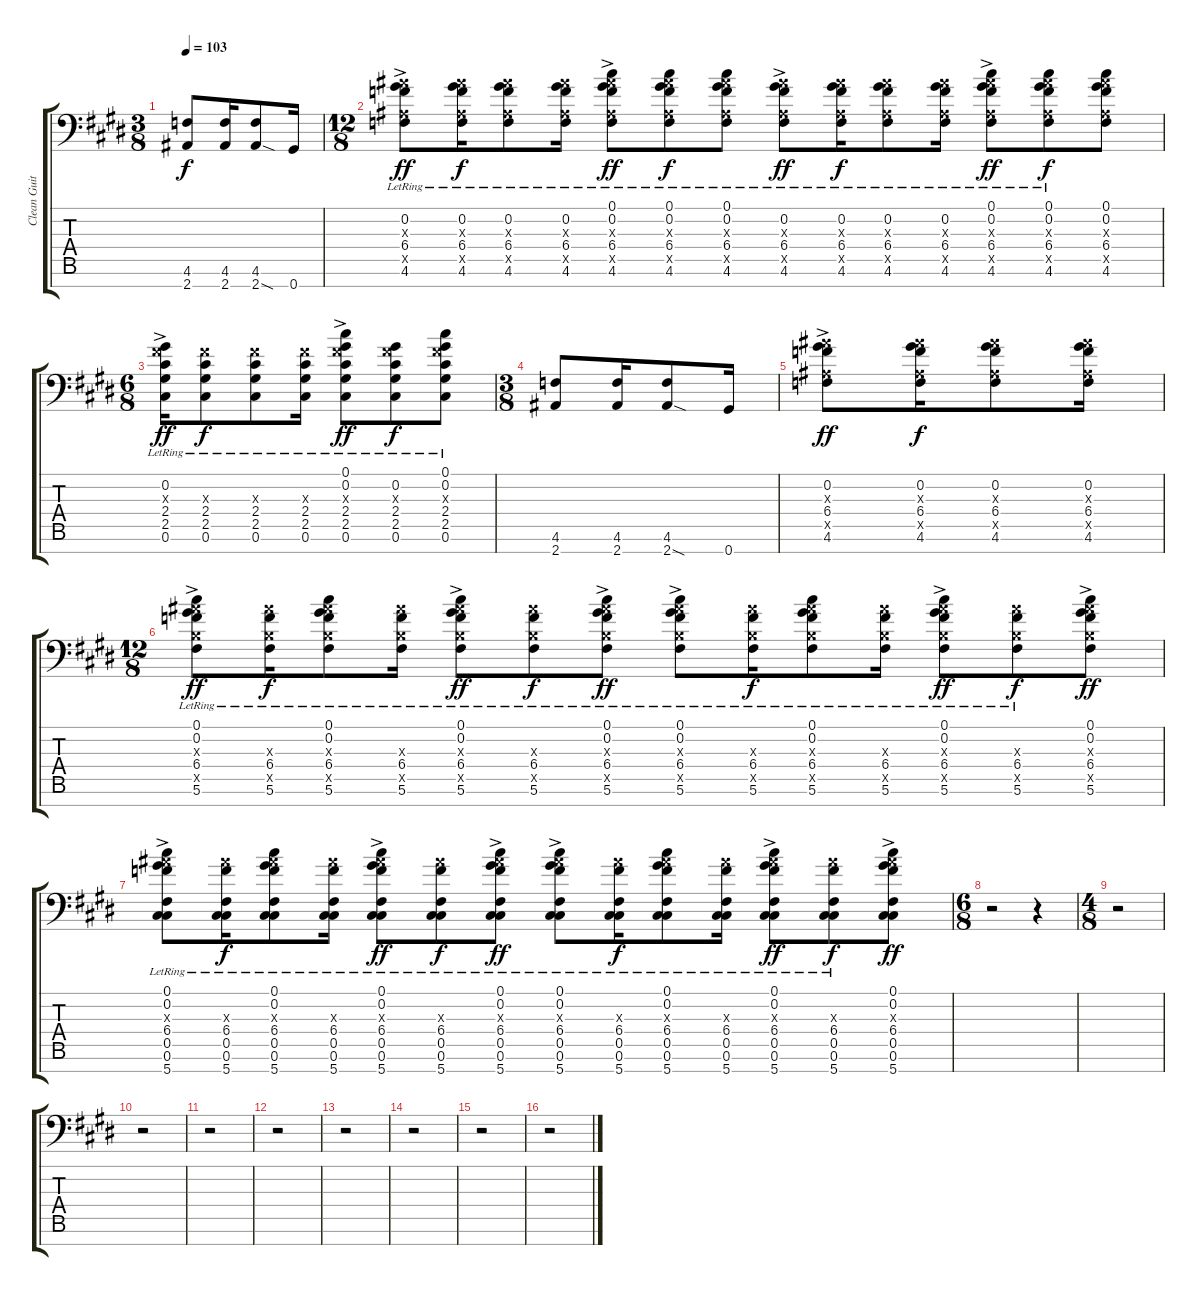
\track ("Clean Guitar I" "Clean Guit") {instrument electricguitarclean}
\staff {score tabs}
\tuning (Db4 Ab3 E3 B2 Gb2 Db2 Ab1) {hide}
\ts (3 8)
\tempo 103
\clef f4
\ks c#minor
(4.6 2.7).8{dy f} (4.6 2.7).16 (4.6 2.7{sod}).8 0.7.16 |
\ts (12 8)
(0.2{ac lr} 6.3{ac x} 6.4{ac lr} 4.5{ac x} 4.6{ac lr}).8{dy ff} (0.2{lr} 6.3{x} 6.4{lr} 4.5{x} 4.6{lr}).16{dy f} (0.2{lr} 6.3{x} 6.4{lr} 4.5{x} 4.6{lr}).8 (0.2{lr} 6.3{x} 6.4{lr} 4.5{x} 4.6{lr}).16 (0.1{ac lr} 0.2{ac lr} 6.3{ac x} 6.4{ac lr} 4.5{ac x} 4.6{ac lr}).8{dy ff} (0.1{lr} 0.2{lr} 6.3{x} 6.4{lr} 4.5{x} 4.6{lr}).8{dy f} (0.1{lr} 0.2{lr} 6.3{x} 6.4{lr} 4.5{x} 4.6{lr}).8 (0.2{ac lr} 6.3{ac x} 6.4{ac lr} 4.5{ac x} 4.6{ac lr}).8{dy ff} (0.2{lr} 6.3{x} 6.4{lr} 4.5{x} 4.6{lr}).16{dy f} (0.2{lr} 6.3{x} 6.4{lr} 4.5{x} 4.6{lr}).8 (0.2{lr} 6.3{x} 6.4{lr} 4.5{x} 4.6{lr}).16 (0.1{ac lr} 0.2{ac lr} 6.3{ac x} 6.4{ac lr} 4.5{ac x} 4.6{ac lr}).8{dy ff} (0.1{lr} 0.2{lr} 6.3{x} 6.4{lr} 4.5{x} 4.6{lr}).8{dy f} (0.1 0.2 6.3{x} 6.4 4.5{x} 4.6).8 |
\ts (6 8)
\ks e
(0.2{ac lr} 2.3{ac x} 2.4{ac lr} 2.5{ac lr} 0.6{ac lr}).16{dy ff} (2.3{x} 2.4{lr} 2.5{lr} 0.6{lr}).8{dy f} (2.3{x} 2.4{lr} 2.5{lr} 0.6{lr}).8 (2.3{x} 2.4{lr} 2.5{lr} 0.6{lr}).16 (0.1{ac lr} 0.2{ac lr} 2.3{ac x} 2.4{ac lr} 2.5{ac lr} 0.6{ac lr}).8{dy ff} (0.2{lr} 2.3{x} 2.4{lr} 2.5{lr} 0.6{lr}).8{dy f} (0.1{lr} 0.2{lr} 2.3{x} 2.4{lr} 2.5{lr} 0.6{lr}).8 |
\ts (3 8)
\ks c#minor
(4.6 2.7).8 (4.6 2.7).16 (4.6 2.7{sod}).8 0.7.16 |
(0.2{ac} 6.3{ac x} 6.4{ac} 4.5{ac x} 4.6{ac}).8{dy ff} (0.2 6.3{x} 6.4 4.5{x} 4.6).16{dy f} (0.2 6.3{x} 6.4 4.5{x} 4.6).8 (0.2 6.3{x} 6.4 4.5{x} 4.6).16 |
\ts (12 8)
(0.1{ac lr} 0.2{ac lr} 6.3{ac x} 6.4{ac lr} 5.5{ac x} 5.6{ac lr}).8{dy ff} (6.3{x} 6.4{lr} 5.5{x} 5.6{lr}).16{dy f} (0.1{lr} 0.2{lr} 6.3{x} 6.4{lr} 5.5{x} 5.6{lr}).8 (6.3{x} 6.4{lr} 5.5{x} 5.6{lr}).16 (0.1{ac lr} 0.2{ac lr} 6.3{ac x} 6.4{ac lr} 5.5{ac x} 5.6{ac lr}).8{dy ff} (6.3{x} 6.4{lr} 5.5{x} 5.6{lr}).8{dy f} (0.1{ac lr} 0.2{ac lr} 6.3{ac x} 6.4{ac lr} 5.5{ac x} 5.6{ac lr}).8{dy ff} (0.1{ac lr} 0.2{ac lr} 6.3{ac x} 6.4{ac lr} 5.5{ac x} 5.6{ac lr}).8 (6.3{x} 6.4{lr} 5.5{x} 5.6{lr}).16{dy f} (0.1{lr} 0.2{lr} 6.3{x} 6.4{lr} 5.5{x} 5.6{lr}).8 (6.3{x} 6.4{lr} 5.5{x} 5.6{lr}).16 (0.1{ac lr} 0.2{ac lr} 6.3{ac x} 6.4{ac lr} 5.5{ac x} 5.6{ac lr}).8{dy ff} (6.3{x} 6.4{lr} 5.5{x} 5.6{lr}).8{dy f} (0.1{ac} 0.2{ac} 6.3{ac x} 6.4{ac} 5.5{ac x} 5.6{ac}).8{dy ff} |
\ks e
(0.1{ac lr} 0.2{ac lr} 6.3{ac x} 6.4{ac lr} 0.5{ac} 0.6{ac lr} 5.7).8 (6.3{x} 6.4{lr} 0.5 0.6{lr} 5.7).16{dy f} (0.1{lr} 0.2{lr} 6.3{x} 6.4{lr} 0.5 0.6{lr} 5.7).8 (6.3{x} 6.4{lr} 0.5 0.6{lr} 5.7).16 (0.1{ac lr} 0.2{ac lr} 6.3{ac x} 6.4{ac lr} 0.5{ac} 0.6{ac lr} 5.7).8{dy ff} (6.3{x} 6.4{lr} 0.5 0.6{lr} 5.7).8{dy f} (0.1{ac lr} 0.2{ac lr} 6.3{ac x} 6.4{ac lr} 0.5{ac} 0.6{ac lr} 5.7).8{dy ff} (0.1{ac lr} 0.2{ac lr} 6.3{ac x} 6.4{ac lr} 0.5{ac} 0.6{ac lr} 5.7).8 (6.3{x} 6.4{lr} 0.5 0.6{lr} 5.7).16{dy f} (0.1{lr} 0.2{lr} 6.3{x} 6.4{lr} 0.5 0.6{lr} 5.7).8 (6.3{x} 6.4{lr} 0.5 0.6{lr} 5.7).16 (0.1{ac lr} 0.2{ac lr} 6.3{ac x} 6.4{ac lr} 0.5{ac} 0.6{ac lr} 5.7).8{dy ff} (6.3{x} 6.4{lr} 0.5 0.6{lr} 5.7).8{dy f} (0.1{ac} 0.2{ac} 6.3{ac x} 6.4{ac} 0.5{ac} 0.6{ac} 5.7).8{dy ff} |
\ts (6 8)
r.2 r.4 |
\ts (4 8)
r.2 |
\ks c#minor
r.2 |
r.2 |
r.2 |
\ks e
r.2 |
\ks c#minor
r.2 |
r.2 |
r.2
